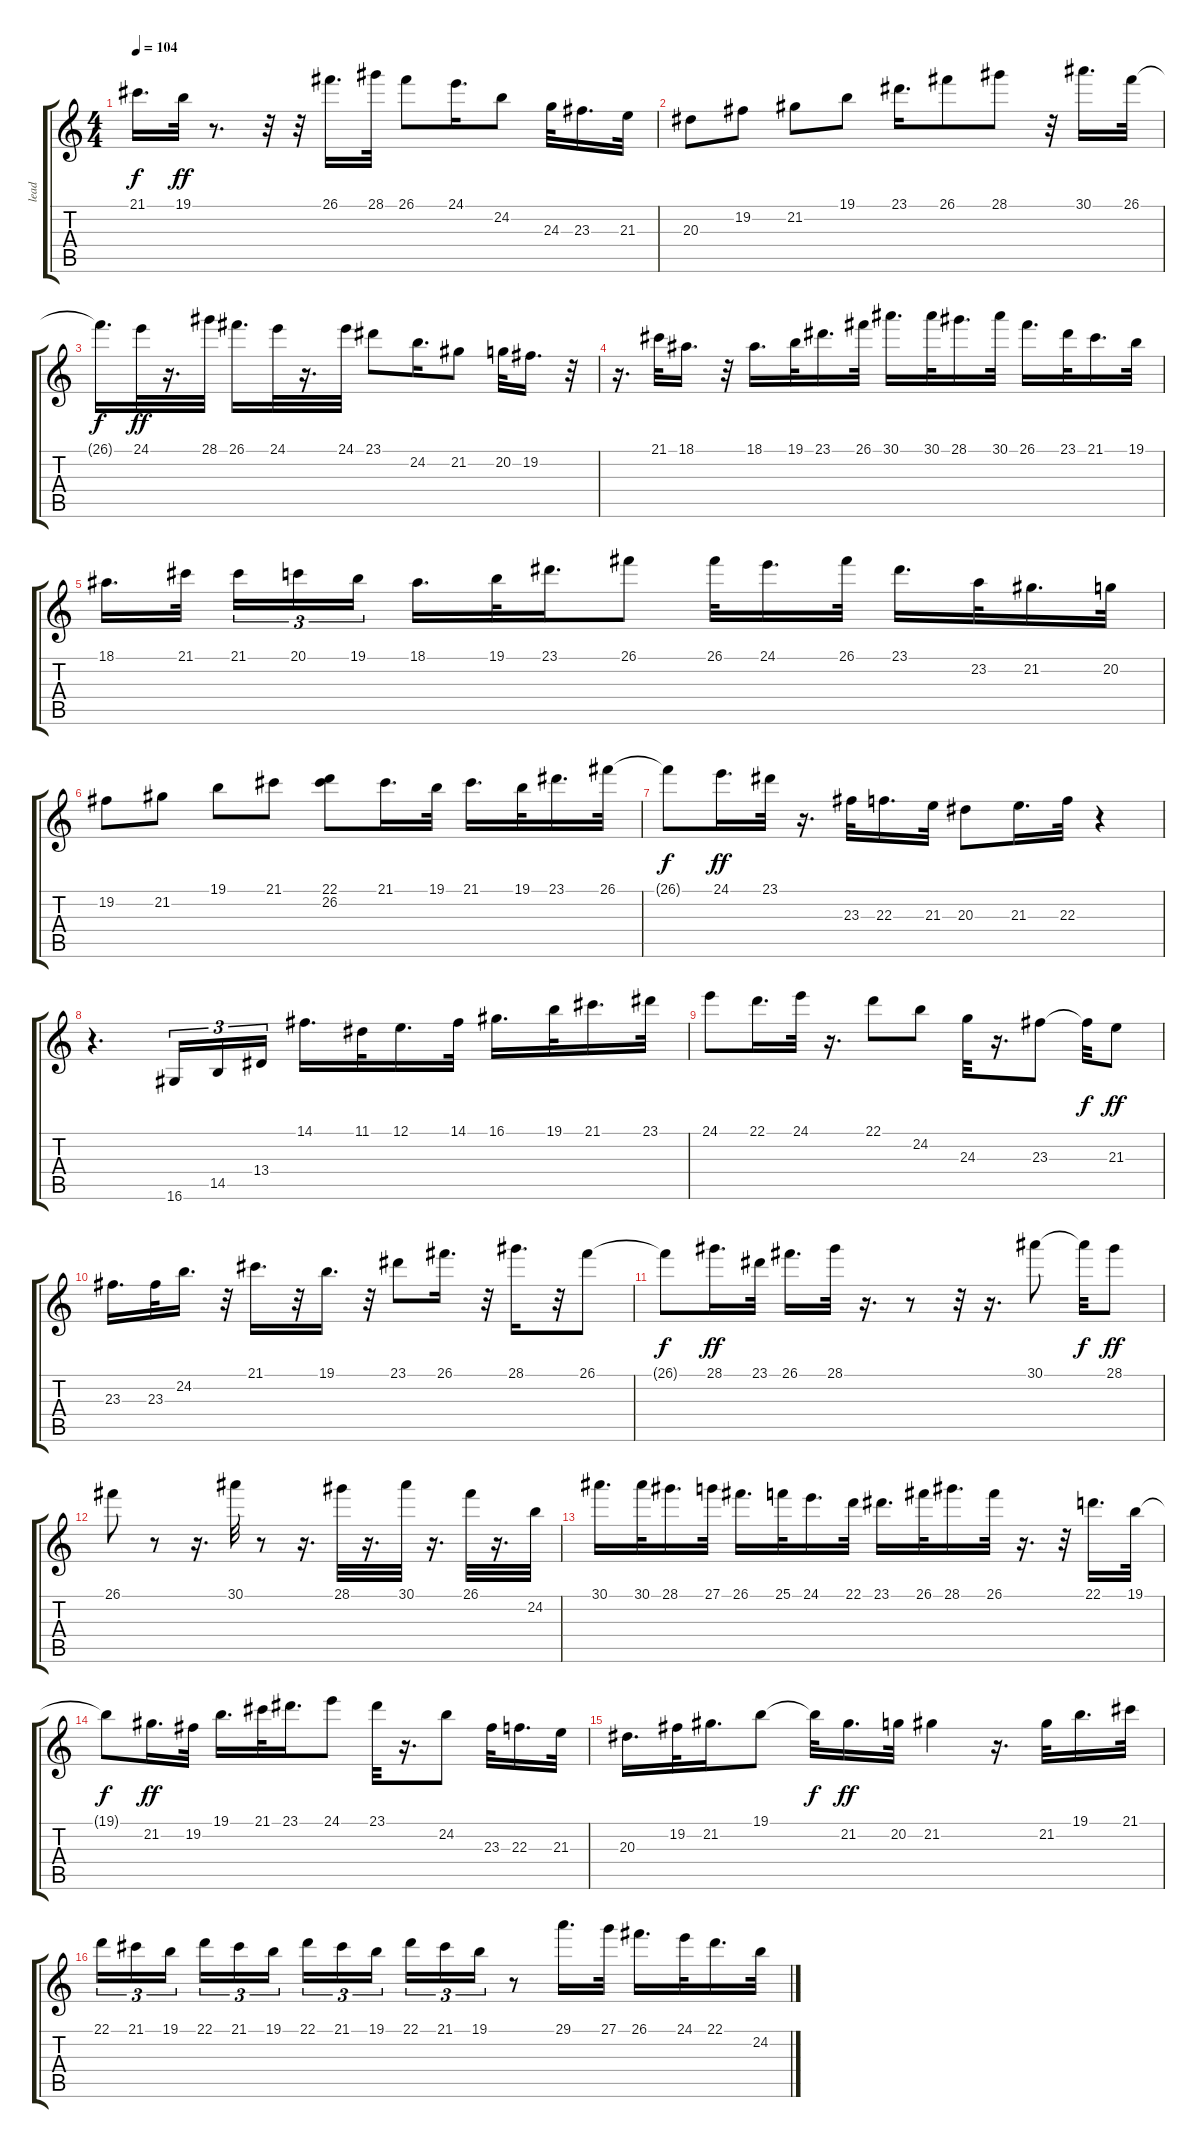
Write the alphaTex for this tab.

\track ("lead" "lead") {instrument lead1square}
\staff {score tabs}
\tuning (E4 B3 G3 D3 A2 E2) {hide}
\ts (4 4)
\tempo 104
\clef g2
\ks c
21.1{t}.16{d dy f} 19.1.32{dy ff} r.8{d} r.32 r.32 26.1.16{d} 28.1.32 26.1.8 24.1.16{d} 24.2.8 24.3.32 23.3.16{d} 21.3.32 |
20.3.8 19.2.8 21.2.8 19.1.8 23.1.16{d} 26.1.8 28.1.8 r.32 30.1.16{d} 26.1.32 |
26.1{t}.16{d dy f} 24.1.32{dy ff} r.16{d} 28.1.32 26.1.16{d} 24.1.32 r.16{d} 24.1.32 23.1.8 24.2.16{d} 21.2.8 20.2.32 19.2.16{d} r.32 |
r.16{d} 21.1.32 18.1.16{d} r.32 18.1.16{d} 19.1.32 23.1.16{d} 26.1.32 30.1.16{d} 30.1.32 28.1.16{d} 30.1.32 26.1.16{d} 23.1.32 21.1.16{d} 19.1.32 |
18.1.16{d} 21.1.32{beam splitsecondary} 21.1.16{tu (3 2)} 20.1.16{tu (3 2)} 19.1.16{tu (3 2)} 18.1.16{d} 19.1.32 23.1.16{d} 26.1.8 26.1.32 24.1.16{d} 26.1.32 23.1.16{d} 23.2.32 21.2.16{d} 20.2.32 |
19.2.8 21.2.8 19.1.8 21.1.8 (22.1 26.2).8 21.1.16{d} 19.1.32 21.1.16{d} 19.1.32 23.1.16{d} 26.1.32 |
26.1{t}.8{dy f} 24.1.16{d dy ff} 23.1.32 r.16{d} 23.3.32 22.3.16{d} 21.3.32 20.3.8 21.3.16{d} 22.3.32 r.4 |
r.4{d} 16.6.16{tu (3 2)} 14.5.16{tu (3 2)} 13.4.16{tu (3 2)} 14.1.16{d} 11.1.32 12.1.16{d} 14.1.32 16.1.16{d} 19.1.32 21.1.16{d} 23.1.32 |
24.1.8 22.1.16{d} 24.1.32 r.16{d} 22.1.8 24.2.8 24.3.32 r.16{d} 23.3.8 23.3{t}.32{dy f} 21.3.8{dy ff} |
23.3.16{d} 23.3.32 24.2.16{d} r.32 21.1.16{d} r.32 19.1.16{d} r.32 23.1.8 26.1.16{d} r.32 28.1.16{d} r.32 26.1.8 |
26.1{t}.8{dy f} 28.1.16{d dy ff} 23.1.32 26.1.16{d} 28.1.32 r.16{d} r.8 r.32 r.16{d} 30.1.8 30.1{t}.32{dy f} 28.1.8{dy ff} |
26.1.8 r.8 r.16{d} 30.1.32 r.8 r.16{d} 28.1.32 r.16{d} 30.1.32 r.16{d} 26.1.32 r.16{d} 24.2.32 |
30.1.16{d} 30.1.32 28.1.16{d} 27.1.32 26.1.16{d} 25.1.32 24.1.16{d} 22.1.32 23.1.16{d} 26.1.32 28.1.16{d} 26.1.32 r.16{d} r.32 22.1.16{d} 19.1.32 |
19.1{t}.8{dy f} 21.2.16{d dy ff} 19.2.32 19.1.16{d} 21.1.32 23.1.16{d} 24.1.8 23.1.32 r.16{d} 24.2.8 23.3.32 22.3.16{d} 21.3.32 |
20.3.16{d} 19.2.32 21.2.16{d} 19.1.8 19.1{t}.32{dy f} 21.2.16{d dy ff} 20.2.32 21.2.4 r.16{d} 21.2.32 19.1.16{d} 21.1.32 |
22.1.16{tu (3 2)} 21.1.16{tu (3 2)} 19.1.16{tu (3 2) beam splitsecondary} 22.1.16{tu (3 2)} 21.1.16{tu (3 2)} 19.1.16{tu (3 2)} 22.1.16{tu (3 2)} 21.1.16{tu (3 2)} 19.1.16{tu (3 2) beam splitsecondary} 22.1.16{tu (3 2)} 21.1.16{tu (3 2)} 19.1.16{tu (3 2)} r.8 29.1.16{d} 27.1.32 26.1.16{d} 24.1.32 22.1.16{d} 24.2.32
